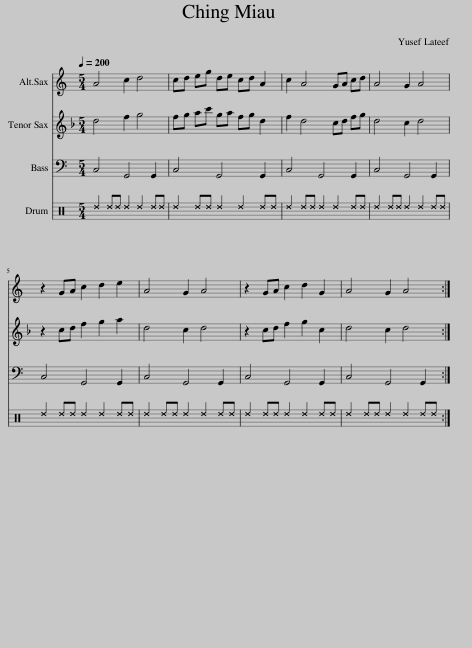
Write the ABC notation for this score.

X:1
%%score 1 2 3 4
L:1/8
Q:1/4=200
M:5/4
I:linebreak $
K:C
V:1 treble transpose=-9
V:2 treble transpose=-14
V:3 bass transpose=-12
V:4 perc
K:none
V:1
[K:C] A4 c2 d4 | cd eg de cd A2 | c2 A4 GA cd | A4 G2 A4 |$ z2 GA c2 d2 e2 | %5
 A4 G2 A4 | z2 GA c2 d2 G2 | A4 G2 A4 :| %8
V:2
[K:F] d4 f2 g4 | fg ac' ga fg d2 | f2 d4 cd fg | d4 c2 d4 |$ z2 cd f2 g2 a2 | %5
 d4 c2 d4 | z2 cd f2 g2 c2 | d4 c2 d4 :| %8
V:3
 C,4 G,,4 G,,2 | C,4 G,,4 G,,2 | C,4 G,,4 G,,2 | C,4 G,,4 G,,2 |$ C,4 G,,4 G,,2 | %5
 C,4 G,,4 G,,2 | C,4 G,,4 G,,2 | C,4 G,,4 G,,2 :| %8
V:4
 ^d2 ^d^d ^d2 ^d2 ^d^d | ^d2 ^d^d ^d2 ^d2 ^d^d | ^d2 ^d^d ^d2 ^d2 ^d^d | ^d2 ^d^d ^d2 ^d2 ^d^d |$ ^d2 ^d^d ^d2 ^d2 ^d^d | %5
 ^d2 ^d^d ^d2 ^d2 ^d^d | ^d2 ^d^d ^d2 ^d2 ^d^d | ^d2 ^d^d ^d2 ^d2 ^d^d :| %8
